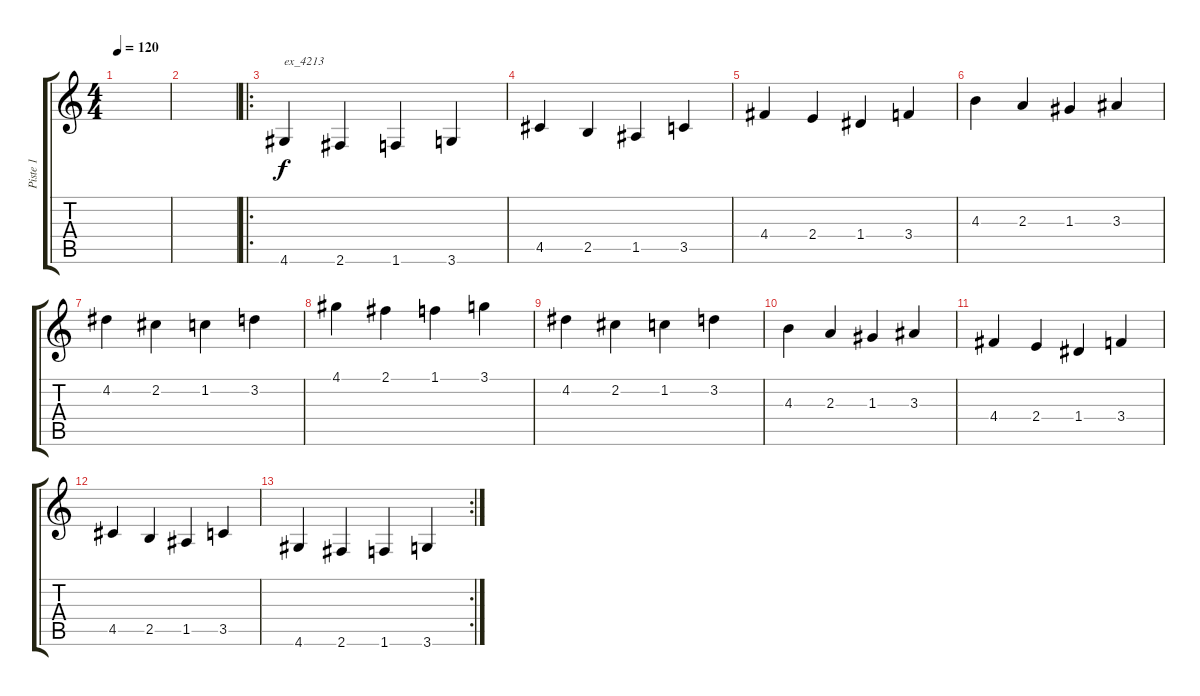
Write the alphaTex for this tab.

\track ("Piste 1" "Piste 1") {instrument acousticguitarsteel}
\staff {score tabs}
\tuning (E4 B3 G3 D3 A2 E2) {hide}
\ts (4 4)
\tempo 120
\clef g2
\ks c
|
|
\ro
4.6.4{txt "ex_4213"} 2.6.4 1.6.4 3.6.4 |
4.5.4 2.5.4 1.5.4 3.5.4 |
4.4.4 2.4.4 1.4.4 3.4.4 |
4.3.4 2.3.4 1.3.4 3.3.4 |
4.2.4 2.2.4 1.2.4 3.2.4 |
4.1.4 2.1.4 1.1.4 3.1.4 |
4.2.4 2.2.4 1.2.4 3.2.4 |
4.3.4 2.3.4 1.3.4 3.3.4 |
4.4.4 2.4.4 1.4.4 3.4.4 |
4.5.4 2.5.4 1.5.4 3.5.4 |
\rc 2
4.6.4 2.6.4 1.6.4 3.6.4
